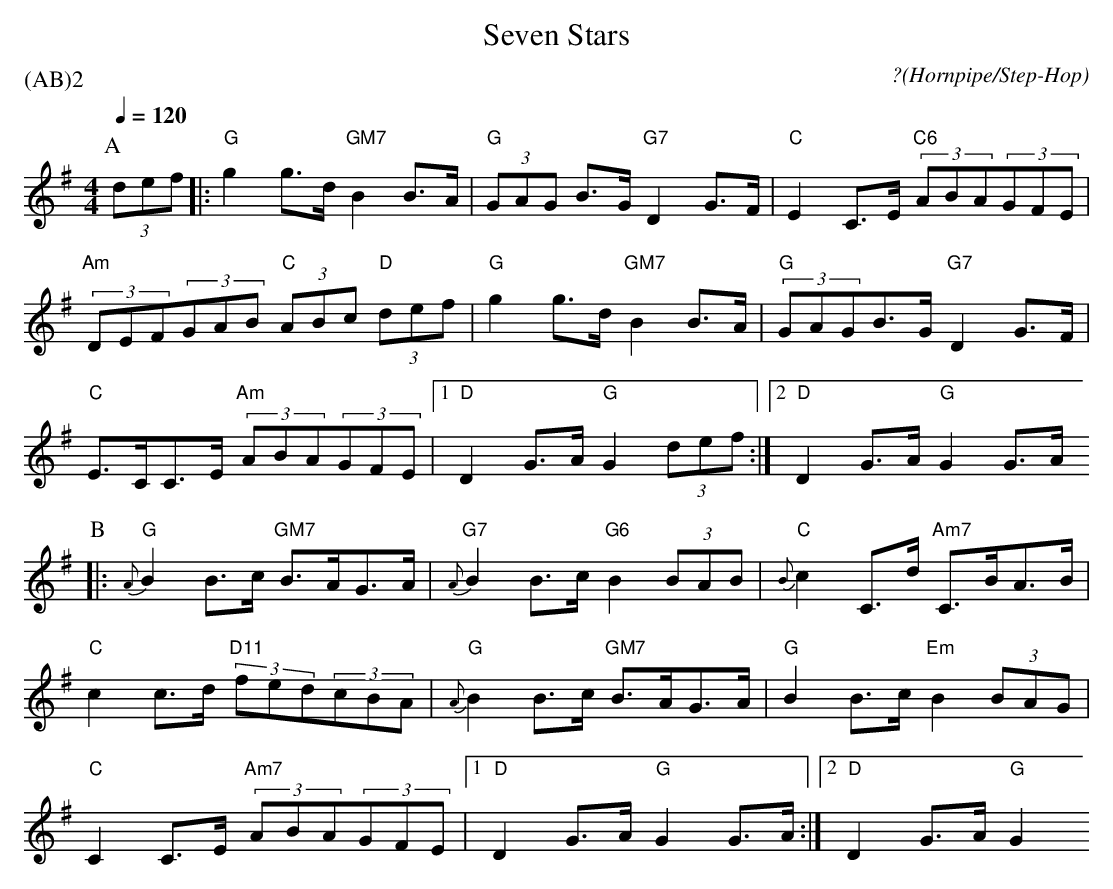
X:1
T:Seven Stars
C:?(Hornpipe/Step-Hop)
P:(AB)2
M:4/4
L:1/8
Q:1/4=120
K:G
V:1
P:A
(3def |: "G"  g2g>d "GM7" B2B>A | "G" (3GAG B>G "G7" D2G>F | "C" E2C>E  "C6" (3ABA(3GFE |
"Am" (3DEF(3GAB "C" (3ABc "D" (3def | "G" g2g>d "GM7" B2B>A | "G" (3GAGB>G "G7" D2G>F  |
"C"  E>CC>E    "Am" (3ABA(3GFE |1 "D" D2G>A "G" G2(3def :|2 "D"D2G>A "G"G2G>A
P:B
|: "G" {A}B2B>c "GM7" B>AG>A | "G7" {A}B2B>c "G6" B2(3BAB | "C" {B}c2C>d "Am7" C>BA>B |
"C" c2c>d "D11" (3fed(3cBA | "G" {A}B2B>c "GM7" B>AG>A  | "G" B2B>c "Em" B2(3BAG |
"C" C2C>E "Am7" (3ABA(3GFE |1 "D" D2G>A "G" G2G>A :|2 "D" D2G>A "G"G2
